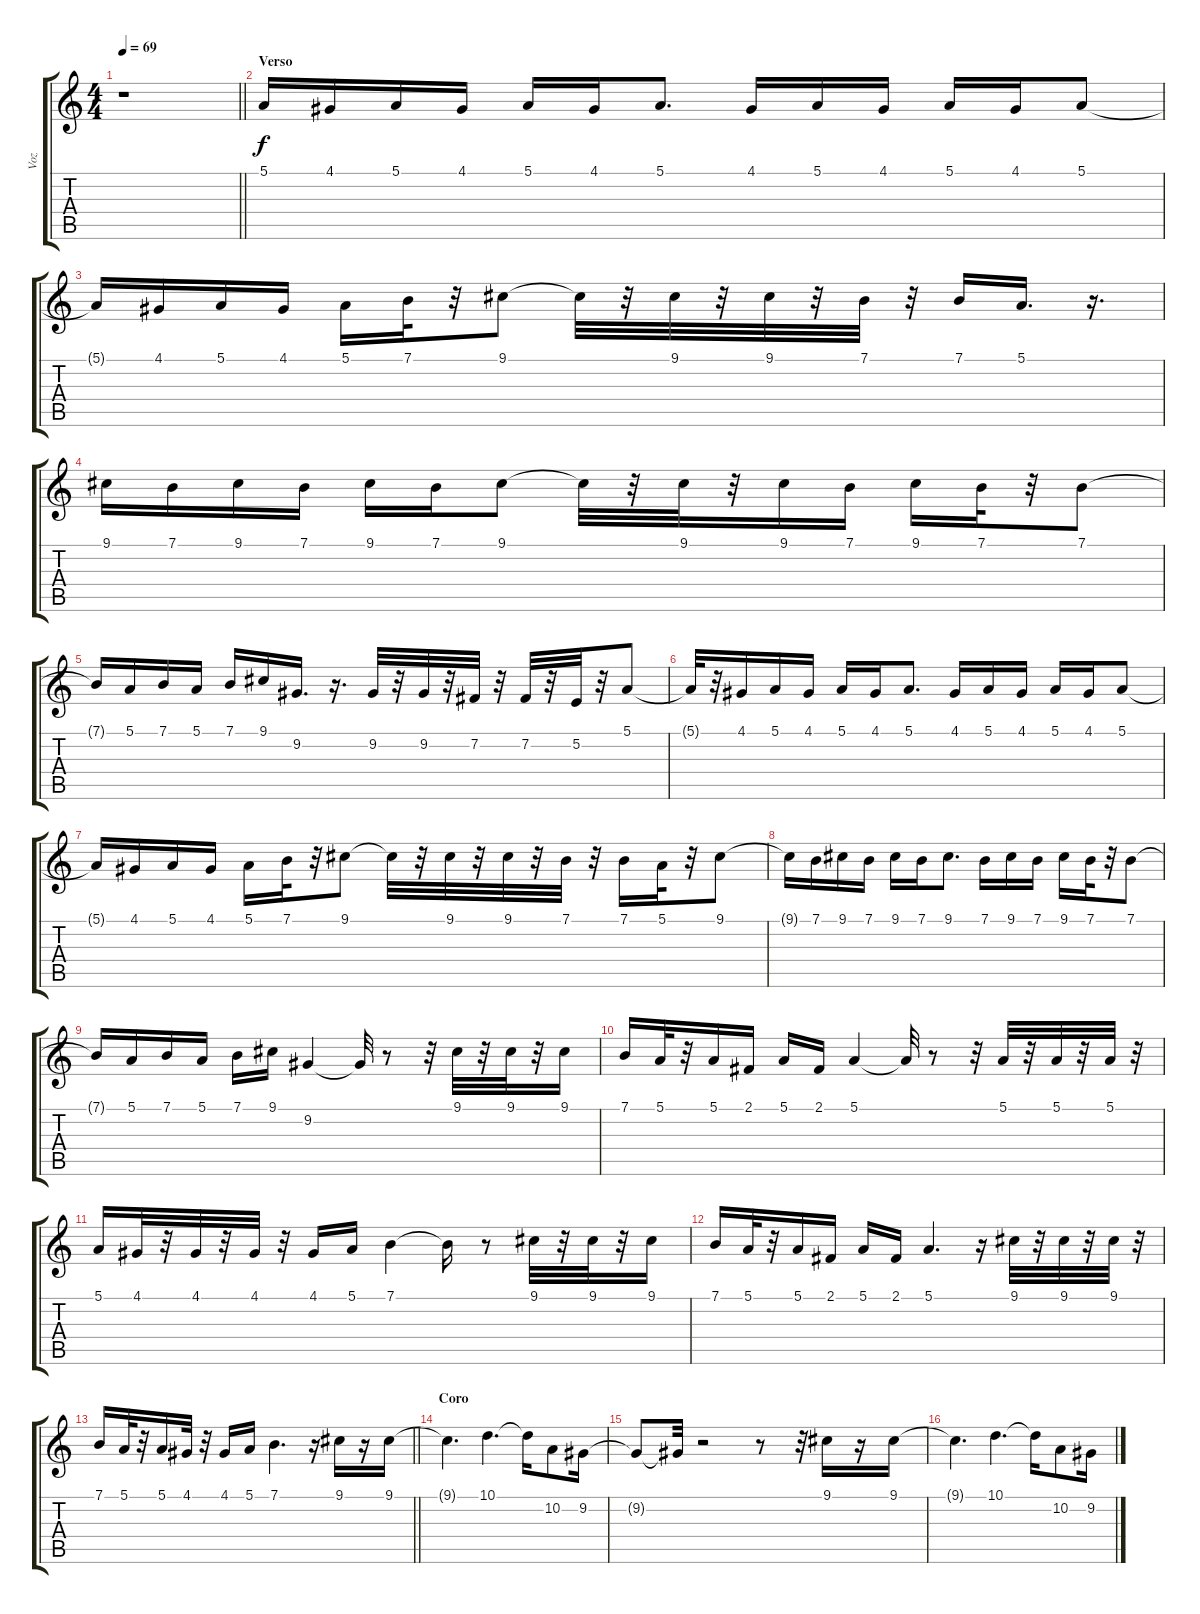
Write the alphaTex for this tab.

\track ("Voz" "Voz") {instrument flute}
\staff {score tabs}
\tuning (E4 B3 G3 D3 A2 E2) {hide}
\ts (4 4)
\tempo 69
\clef g2
\barLineRight lightlight
\ks c
r.1{dy f} |
\section ("" "Verso")
5.1.16 4.1.16 5.1.16 4.1.16 5.1.16 4.1.16 5.1.8{d} 4.1.16 5.1.16 4.1.16 5.1.16 4.1.16 5.1.8 |
5.1{t}.16 4.1.16 5.1.16 4.1.16 5.1.16 7.1.32 r.32 9.1.8 9.1{t}.32 r.32 9.1.32 r.32 9.1.32 r.32 7.1.32 r.32 7.1.16 5.1.16{d} r.16{d} |
9.1.16 7.1.16 9.1.16 7.1.16 9.1.16 7.1.16 9.1.8 9.1{t}.32 r.32 9.1.32 r.32 9.1.16 7.1.16 9.1.16 7.1.32 r.32 7.1.8 |
7.1{t}.16 5.1.16 7.1.16 5.1.16 7.1.16 9.1.16 9.2.16{d} r.16{d} 9.2.32 r.32 9.2.32 r.32 7.2.32 r.32 7.2.32 r.32 5.2.32 r.32 5.1.8 |
5.1{t}.32 r.32 4.1.16 5.1.16 4.1.16 5.1.16 4.1.16 5.1.8{d} 4.1.16 5.1.16 4.1.16 5.1.16 4.1.16 5.1.8 |
5.1{t}.16 4.1.16 5.1.16 4.1.16 5.1.16 7.1.32 r.32 9.1.8 9.1{t}.32 r.32 9.1.32 r.32 9.1.32 r.32 7.1.32 r.32 7.1.16 5.1.32 r.32 9.1.8 |
9.1{t}.16 7.1.16 9.1.16 7.1.16 9.1.16 7.1.16 9.1.8{d} 7.1.16 9.1.16 7.1.16 9.1.16 7.1.32 r.32 7.1.8 |
7.1{t}.16 5.1.16 7.1.16 5.1.16 7.1.16 9.1.16 9.2.4 9.2{t}.32 r.8 r.32 9.1.32 r.32 9.1.32 r.32 9.1.16 |
7.1.16 5.1.32 r.32 5.1.16 2.1.16 5.1.16 2.1.16 5.1.4 5.1{t}.32 r.8 r.32 5.1.32 r.32 5.1.32 r.32 5.1.32 r.32 |
5.1.16 4.1.32 r.32 4.1.32 r.32 4.1.32 r.32 4.1.16 5.1.16 7.1.4 7.1{t}.16 r.8 9.1.32 r.32 9.1.32 r.32 9.1.16 |
7.1.16 5.1.32 r.32 5.1.16 2.1.16 5.1.16 2.1.16 5.1.4{d} r.16 9.1.32 r.32 9.1.32 r.32 9.1.32 r.32 |
\barLineRight lightlight
7.1.16 5.1.32 r.32 5.1.16 4.1.32 r.32 4.1.16 5.1.16 7.1.4{d} r.16 9.1.16 r.16 9.1.16 |
\section ("" "Coro")
9.1{t}.4{d} 10.1.4{d} 10.1{t}.16 10.2.8 9.2.16 |
9.2{t}.8 9.2{t}.32 r.2 r.8 r.32 9.1.16 r.16 9.1.16 |
9.1{t}.4{d} 10.1.4{d} 10.1{t}.16 10.2.8 9.2.16
